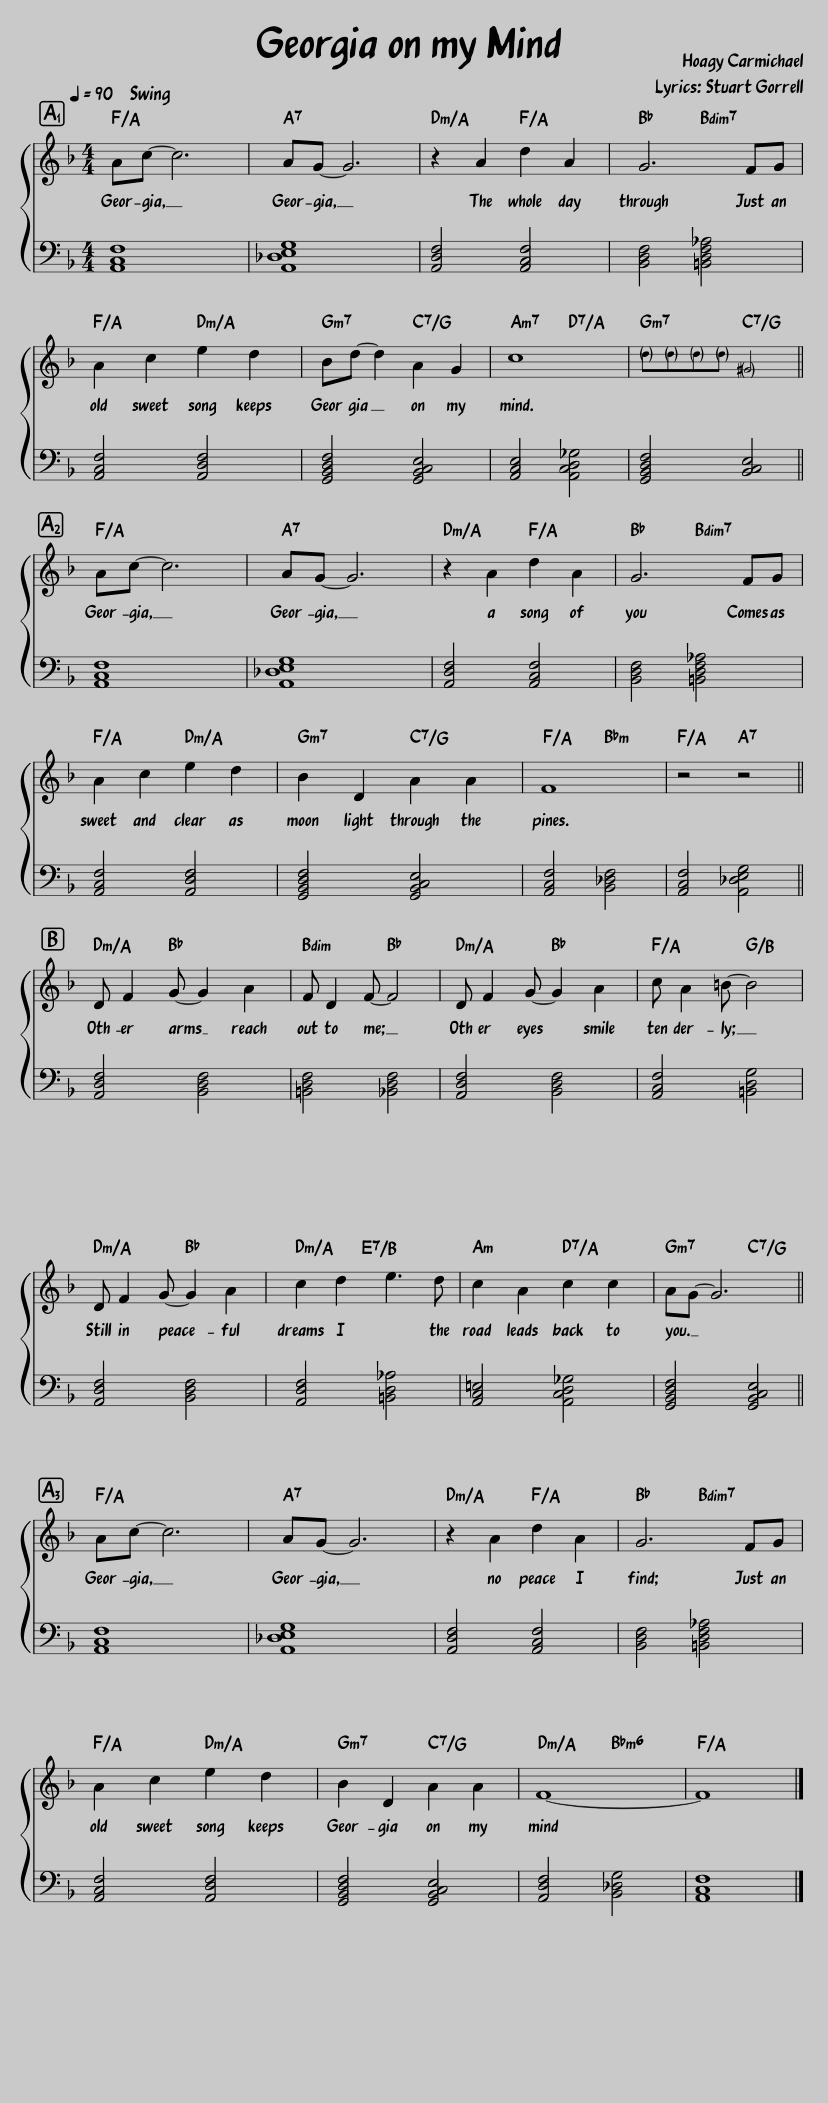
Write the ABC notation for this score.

X:1
%%score { 1 | 2 }
L:1/8
Q:1/4=90
M:4/4
I:linebreak $
K:F
V:1 treble
V:2 bass
V:1
 Ac- c6 | AG- G6 | z2 A2 d2 A2 | G6 FG |$ A2 c2 e2 d2 | %5
 Bd- d2 A2 G2 | c8 | dddd ^G4 ||$ Ac- c6 | AG- G6 | %10
 z2 A2 d2 A2 | G6 FG |$ A2 c2 e2 d2 | B2 D2 A2 A2 | F8 | %15
 z4 z4 ||$ D F2 G- G2 A2 | F D2 F- F4 | D F2 G- G2 A2 | c A2 =B- B4 |$ %20
 D F2 G- G2 A2 | c2 d2 e3 d | c2 A2 c2 c2 | AG- G6 ||$ Ac- c6 | %25
 AG- G6 | z2 A2 d2 A2 | G6 FG |$ A2 c2 e2 d2 | B2 D2 A2 A2 | %30
 F8- | F8 |] %32
V:2
 [A,,C,F,]8 | [A,,_D,E,G,]8 | [A,,D,F,]4 [A,,C,F,]4 | [B,,D,F,]4 [=B,,D,F,_A,]4 |$ [A,,C,F,]4 [A,,D,F,]4 | %5
 [G,,B,,D,F,]4 [G,,B,,C,E,]4 | [A,,C,E,]4 [A,,C,D,_G,]4 | [G,,B,,D,F,]4 [B,,C,E,]4 ||$ [A,,C,F,]8 | [A,,_D,E,G,]8 | %10
 [A,,D,F,]4 [A,,C,F,]4 | [B,,D,F,]4 [=B,,D,F,_A,]4 |$ [A,,C,F,]4 [A,,D,F,]4 | [G,,B,,D,F,]4 [G,,B,,C,E,]4 | [A,,C,F,]4 [B,,_D,F,]4 | %15
 [A,,C,F,]4 [A,,_D,E,G,]4 ||$ [A,,D,F,]4 [B,,D,F,]4 | [=B,,D,F,]4 [_B,,D,F,]4 | [A,,D,F,]4 [B,,D,F,]4 | [A,,C,F,]4 [=B,,D,G,]4 |$ %20
 [A,,D,F,]4 [B,,D,F,]4 | [A,,D,F,]4 [=B,,D,_A,]4 | [A,,C,=E,]4 [A,,C,D,_G,]4 | [G,,B,,D,F,]4 [G,,B,,C,E,]4 ||$ [A,,C,F,]8 | %25
 [A,,_D,E,G,]8 | [A,,D,F,]4 [A,,C,F,]4 | [B,,D,F,]4 [=B,,D,F,_A,]4 |$ [A,,C,F,]4 [A,,D,F,]4 | [G,,B,,D,F,]4 [G,,B,,C,E,]4 | %30
 [A,,D,F,]4 [B,,_D,G,]4 | [A,,C,F,]8 |] %32
